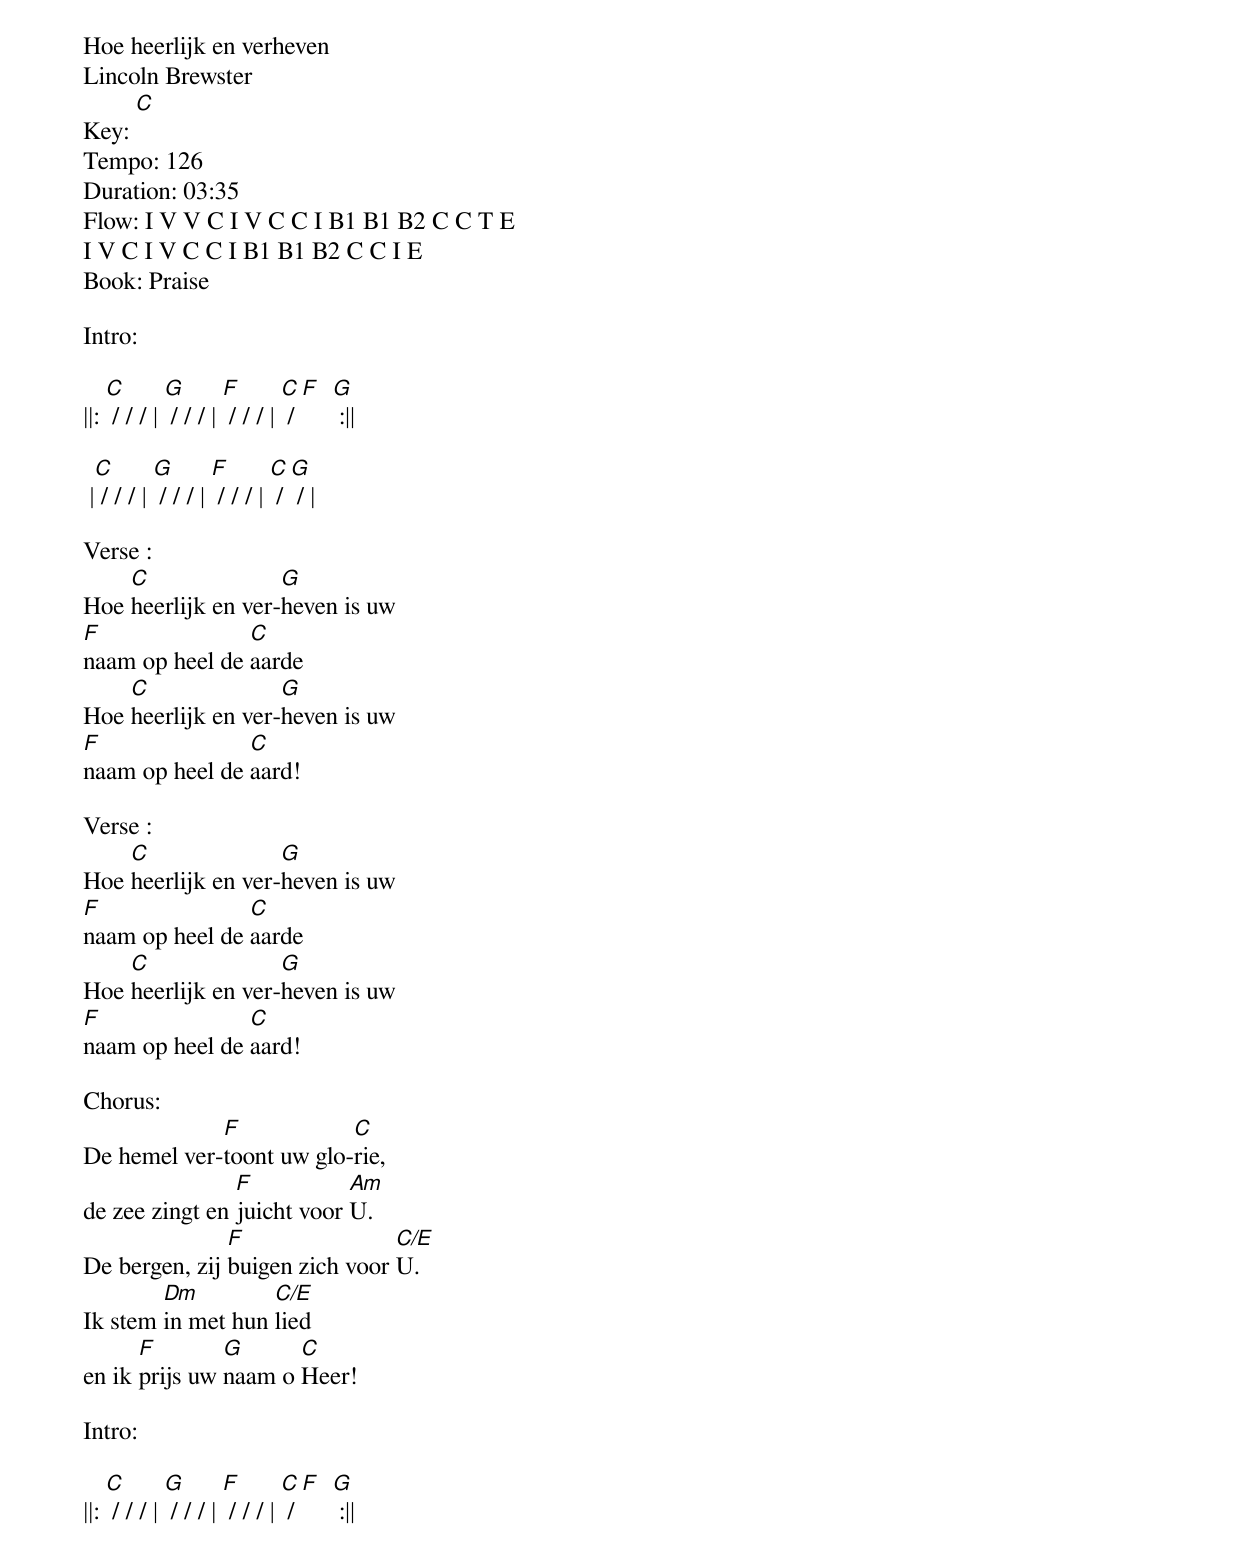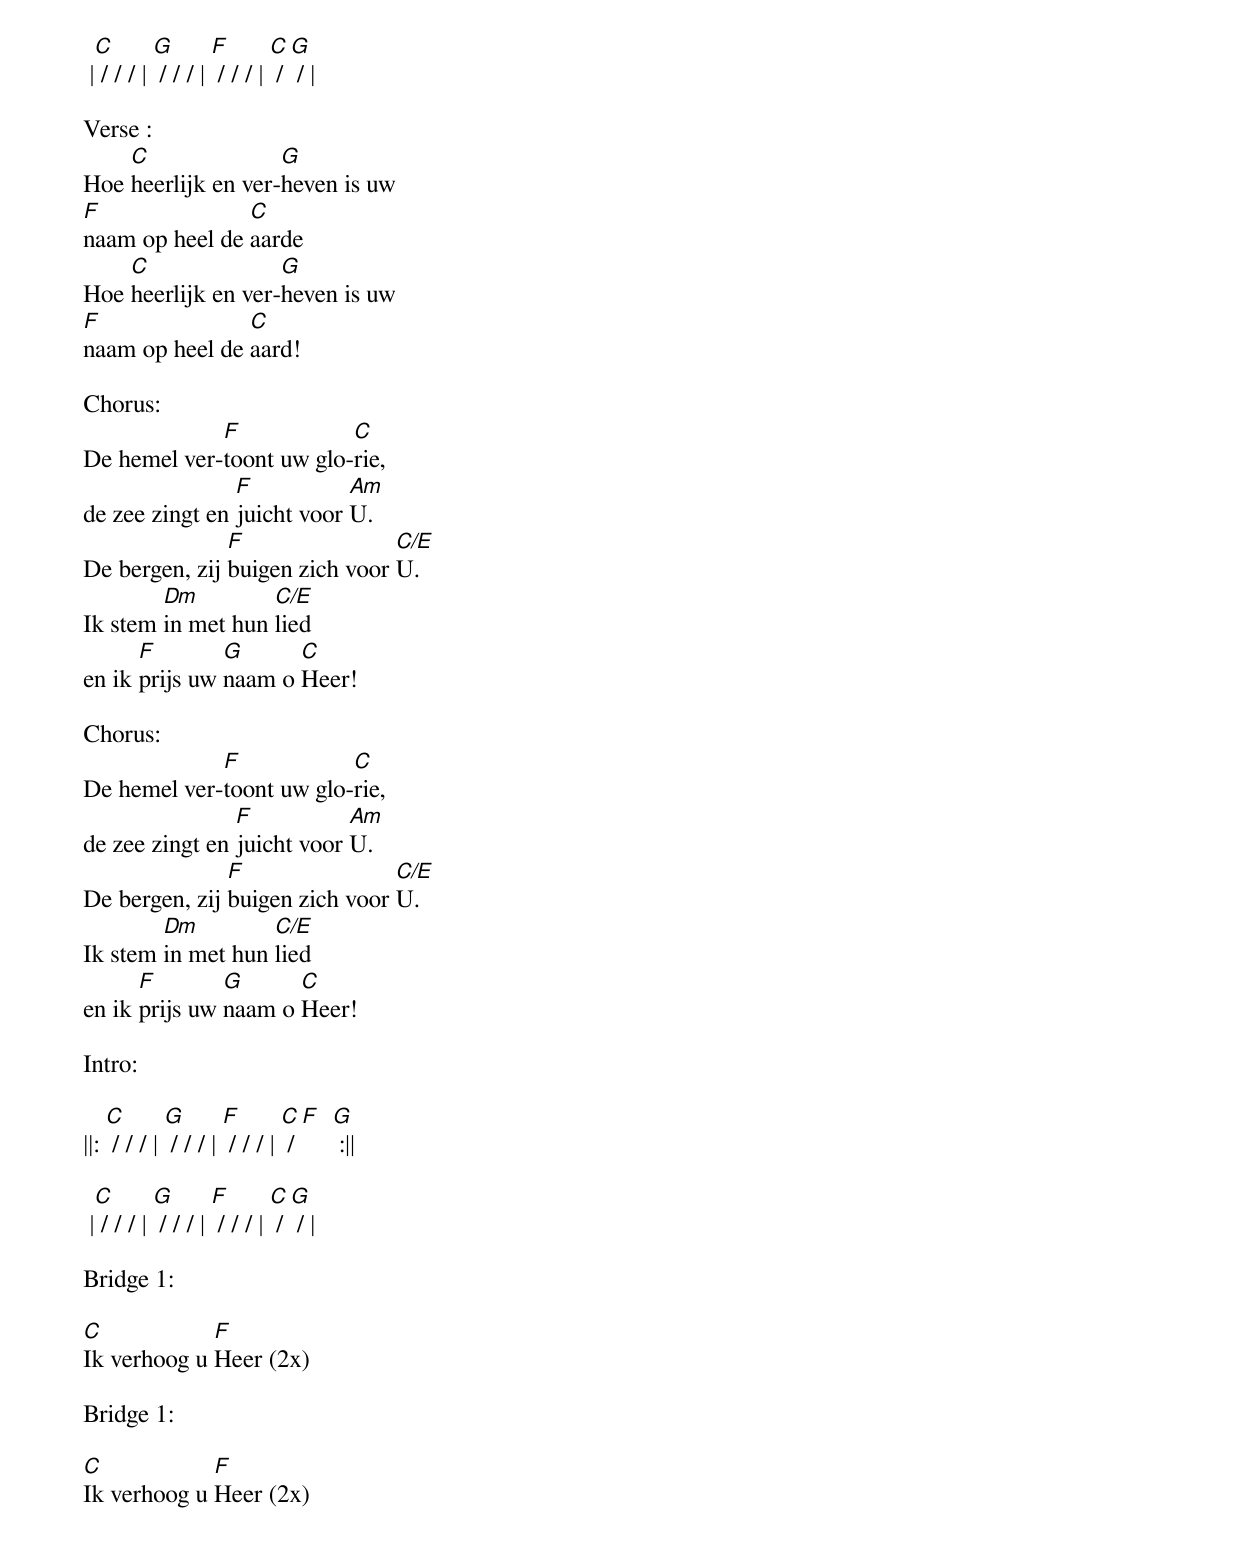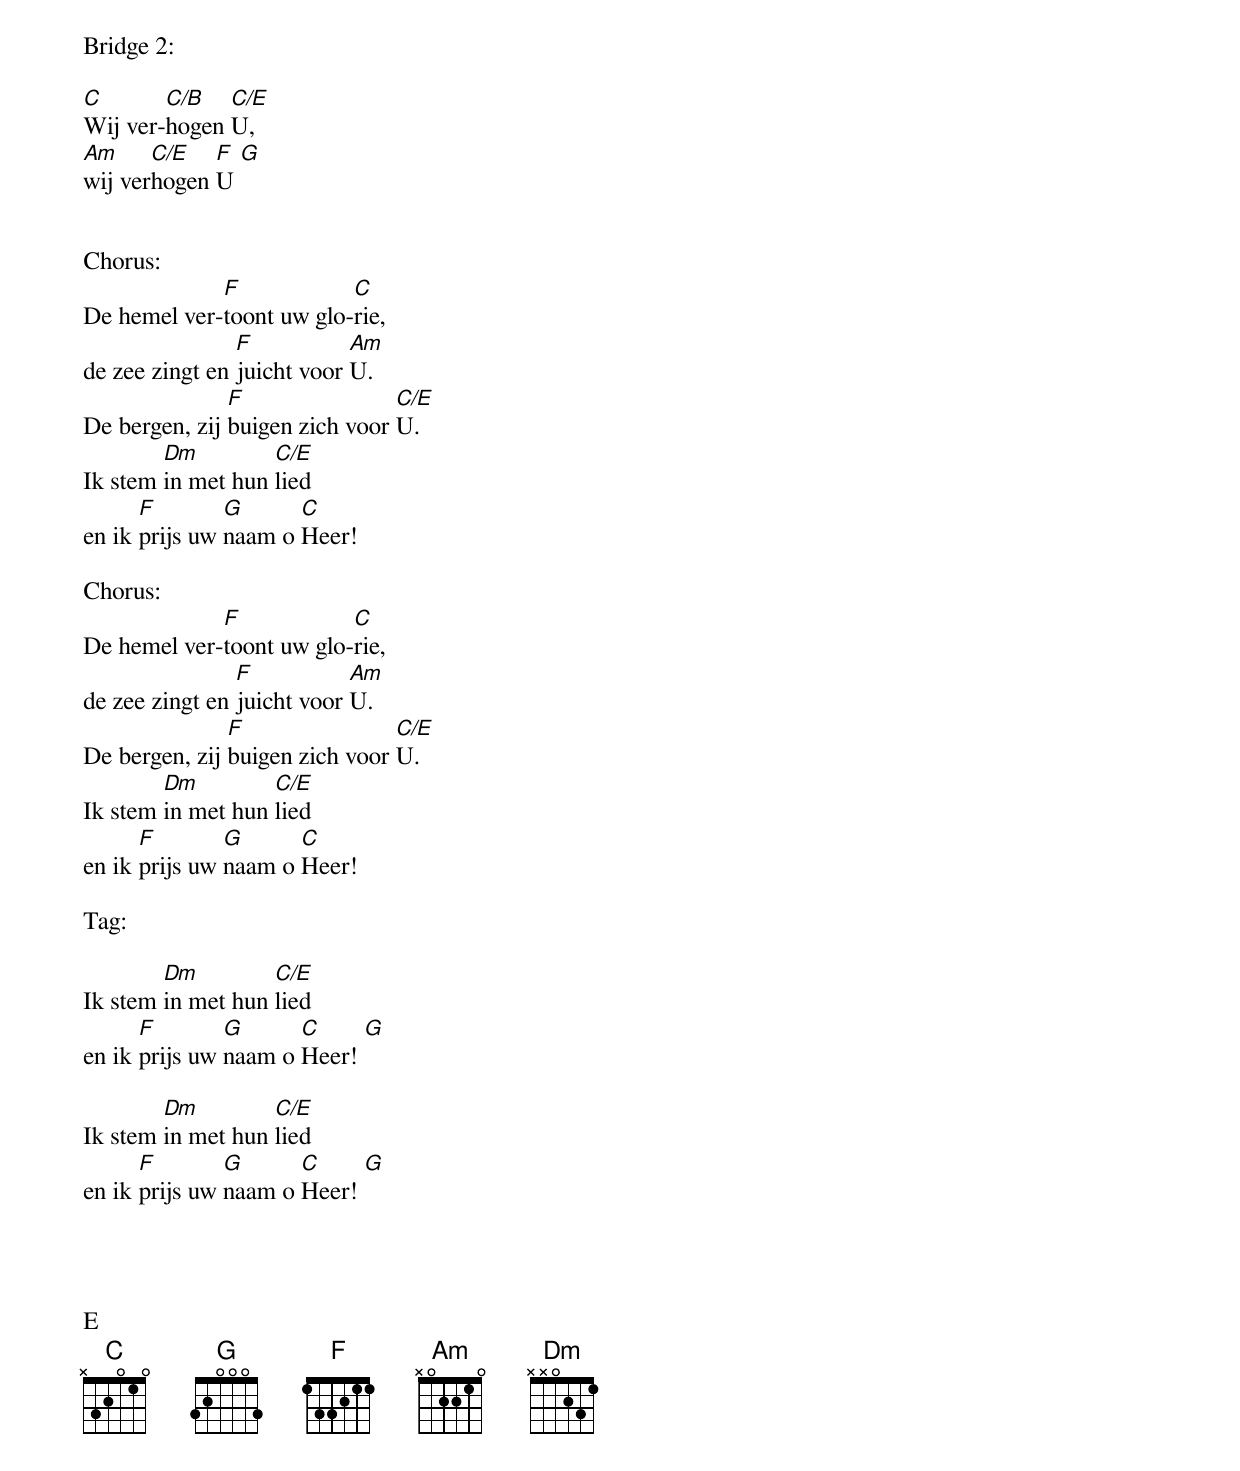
Hoe heerlijk en verheven
Lincoln Brewster
Key: [C]
Tempo: 126
Duration: 03:35
Flow: I V V C I V C C I B1 B1 B2 C C T E
I V C I V C C I B1 B1 B2 C C I E
Book: Praise

Intro:

||: [C] / / / | [G] / / / | [F] / / / | [C] / [F]  [G] :||

 |[C] / / / | [G] / / / | [F] / / / | [C] / [G] / |

Verse :
Hoe [C]heerlijk en ver-[G]heven is uw
[F]naam op heel de [C]aarde
Hoe [C]heerlijk en ver-[G]heven is uw
[F]naam op heel de [C]aard!

Verse :
Hoe [C]heerlijk en ver-[G]heven is uw
[F]naam op heel de [C]aarde
Hoe [C]heerlijk en ver-[G]heven is uw
[F]naam op heel de [C]aard!

Chorus:
De hemel ver-[F]toont uw glo-[C]rie,
de zee zingt en [F]juicht voor [Am]U.
De bergen, zij [F]buigen zich voor [C/E]U.
Ik stem [Dm]in met hun [C/E]lied
en ik [F]prijs uw [G]naam o [C]Heer!

Intro:

||: [C] / / / | [G] / / / | [F] / / / | [C] / [F]  [G] :||

 |[C] / / / | [G] / / / | [F] / / / | [C] / [G] / |

Verse :
Hoe [C]heerlijk en ver-[G]heven is uw
[F]naam op heel de [C]aarde
Hoe [C]heerlijk en ver-[G]heven is uw
[F]naam op heel de [C]aard!

Chorus:
De hemel ver-[F]toont uw glo-[C]rie,
de zee zingt en [F]juicht voor [Am]U.
De bergen, zij [F]buigen zich voor [C/E]U.
Ik stem [Dm]in met hun [C/E]lied
en ik [F]prijs uw [G]naam o [C]Heer!

Chorus:
De hemel ver-[F]toont uw glo-[C]rie,
de zee zingt en [F]juicht voor [Am]U.
De bergen, zij [F]buigen zich voor [C/E]U.
Ik stem [Dm]in met hun [C/E]lied
en ik [F]prijs uw [G]naam o [C]Heer!

Intro:

||: [C] / / / | [G] / / / | [F] / / / | [C] / [F]  [G] :||

 |[C] / / / | [G] / / / | [F] / / / | [C] / [G] / |

Bridge 1:

[C]Ik verhoog u [F]Heer (2x)

Bridge 1:

[C]Ik verhoog u [F]Heer (2x)

Bridge 2:

[C]Wij ver-[C/B]hogen [C/E]U,
[Am]wij ver[C/E]hogen [F]U [G]


Chorus:
De hemel ver-[F]toont uw glo-[C]rie,
de zee zingt en [F]juicht voor [Am]U.
De bergen, zij [F]buigen zich voor [C/E]U.
Ik stem [Dm]in met hun [C/E]lied
en ik [F]prijs uw [G]naam o [C]Heer!

Chorus:
De hemel ver-[F]toont uw glo-[C]rie,
de zee zingt en [F]juicht voor [Am]U.
De bergen, zij [F]buigen zich voor [C/E]U.
Ik stem [Dm]in met hun [C/E]lied
en ik [F]prijs uw [G]naam o [C]Heer!

Tag:

Ik stem [Dm]in met hun [C/E]lied
en ik [F]prijs uw [G]naam o [C]Heer! [G]

Ik stem [Dm]in met hun [C/E]lied
en ik [F]prijs uw [G]naam o [C]Heer! [G]




E
